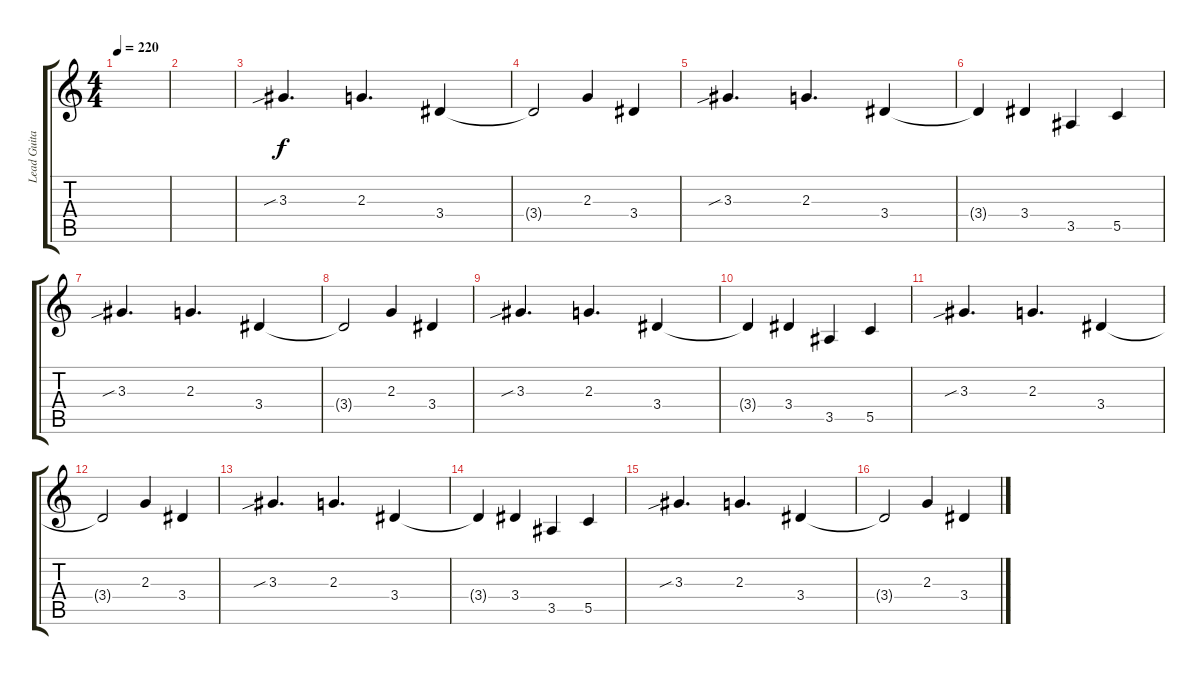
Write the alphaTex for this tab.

\track ("Lead Guitar #2" "Lead Guita") {instrument distortionguitar}
\staff {score tabs}
\tuning (D4 A3 F3 C3 G2 C2) {hide}
\ts (4 4)
\tempo 220
\clef g2
\ks c
|
|
3.3{sib}.4{d} 2.3.4{d} 3.4.4 |
3.4{t}.2 2.3.4 3.4.4 |
3.3{sib}.4{d} 2.3.4{d} 3.4.4 |
3.4{t}.4 3.4.4 3.5.4 5.5.4 |
3.3{sib}.4{d} 2.3.4{d} 3.4.4 |
3.4{t}.2 2.3.4 3.4.4 |
3.3{sib}.4{d} 2.3.4{d} 3.4.4 |
3.4{t}.4 3.4.4 3.5.4 5.5.4 |
3.3{sib}.4{d} 2.3.4{d} 3.4.4 |
3.4{t}.2 2.3.4 3.4.4 |
3.3{sib}.4{d} 2.3.4{d} 3.4.4 |
3.4{t}.4 3.4.4 3.5.4 5.5.4 |
3.3{sib}.4{d} 2.3.4{d} 3.4.4 |
3.4{t}.2 2.3.4 3.4.4
